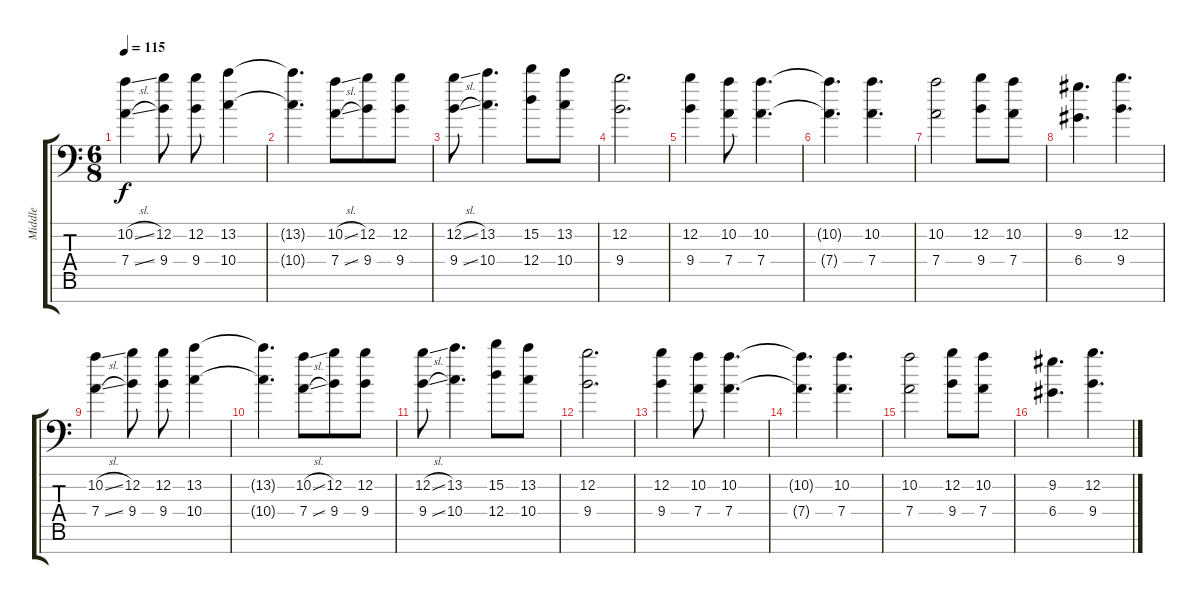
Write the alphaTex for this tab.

\track ("Middle" "Middle") {instrument distortionguitar}
\staff {score tabs}
\tuning (E4 B3 G3 D3 A2 E2 A1) {hide}
\ts (6 8)
\tempo 115
\clef f4
\ks c
(10.2{sl} 7.4{sl}).4{dy f volume 13} (12.2 9.4).8 (12.2 9.4).8 (13.2 10.4).4 |
(13.2{t} 10.4{t}).4{d} (10.2{sl} 7.4{sl}).8 (12.2 9.4).8 (12.2 9.4).8 |
(12.2{sl} 9.4{sl}).8 (13.2 10.4).4{d} (15.2 12.4).8 (13.2 10.4).8 |
(12.2 9.4).2{d} |
(12.2 9.4).4 (10.2 7.4).8 (10.2 7.4).4{d} |
(10.2{t} 7.4{t}).4{d} (10.2 7.4).4{d} |
(10.2 7.4).2 (12.2 9.4).8 (10.2 7.4).8 |
(9.2 6.4).4{d} (12.2 9.4).4{d} |
(10.2{sl} 7.4{sl}).4 (12.2 9.4).8 (12.2 9.4).8 (13.2 10.4).4 |
(13.2{t} 10.4{t}).4{d} (10.2{sl} 7.4{sl}).8 (12.2 9.4).8 (12.2 9.4).8 |
(12.2{sl} 9.4{sl}).8 (13.2 10.4).4{d} (15.2 12.4).8 (13.2 10.4).8 |
(12.2 9.4).2{d} |
(12.2 9.4).4 (10.2 7.4).8 (10.2 7.4).4{d} |
(10.2{t} 7.4{t}).4{d} (10.2 7.4).4{d} |
(10.2 7.4).2 (12.2 9.4).8 (10.2 7.4).8 |
(9.2 6.4).4{d} (12.2 9.4).4{d}
